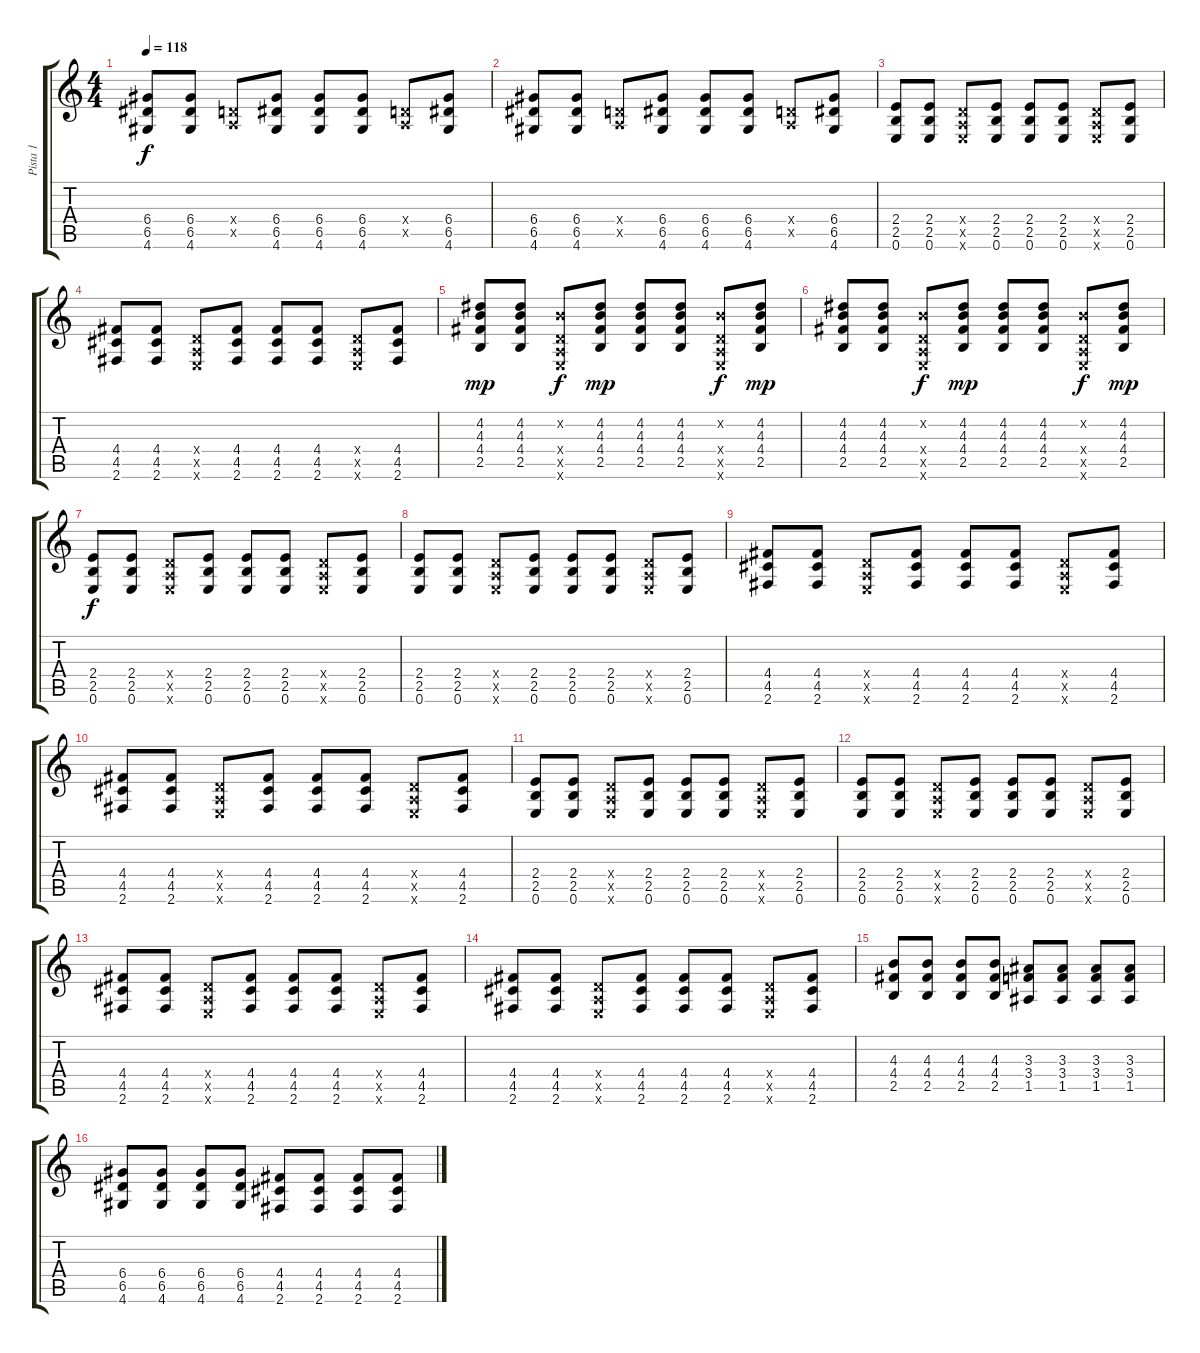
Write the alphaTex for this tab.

\track ("Pista 1" "Pista 1") {instrument acousticguitarsteel}
\staff {score tabs}
\tuning (E4 B3 G3 D3 A2 E2) {hide}
\ts (4 4)
\tempo 118
\clef g2
\ks c
(6.4 6.5 4.6).8{dy f} (6.4 6.5 4.6).8 (0.4{x} 0.5{x}).8 (6.4 6.5 4.6).8 (6.4 6.5 4.6).8 (6.4 6.5 4.6).8 (0.4{x} 0.5{x}).8 (6.4 6.5 4.6).8 |
(6.4 6.5 4.6).8 (6.4 6.5 4.6).8 (0.4{x} 0.5{x}).8 (6.4 6.5 4.6).8 (6.4 6.5 4.6).8 (6.4 6.5 4.6).8 (0.4{x} 0.5{x}).8 (6.4 6.5 4.6).8 |
(2.4 2.5 0.6).8 (2.4 2.5 0.6).8 (0.4{x} 0.5{x} 0.6{x}).8 (2.4 2.5 0.6).8 (2.4 2.5 0.6).8 (2.4 2.5 0.6).8 (0.4{x} 0.5{x} 0.6{x}).8 (2.4 2.5 0.6).8 |
(4.4 4.5 2.6).8 (4.4 4.5 2.6).8 (0.4{x} 0.5{x} 0.6{x}).8 (4.4 4.5 2.6).8 (4.4 4.5 2.6).8 (4.4 4.5 2.6).8 (0.4{x} 0.5{x} 0.6{x}).8 (4.4 4.5 2.6).8 |
(4.2 4.3 4.4 2.5).8{dy mp} (4.2 4.3 4.4 2.5).8 (0.2{x} 0.4{x} 0.5{x} 0.6{x}).8{dy f} (4.2 4.3 4.4 2.5).8{dy mp} (4.2 4.3 4.4 2.5).8 (4.2 4.3 4.4 2.5).8 (0.2{x} 0.4{x} 0.5{x} 0.6{x}).8{dy f} (4.2 4.3 4.4 2.5).8{dy mp} |
(4.2 4.3 4.4 2.5).8 (4.2 4.3 4.4 2.5).8 (0.2{x} 0.4{x} 0.5{x} 0.6{x}).8{dy f} (4.2 4.3 4.4 2.5).8{dy mp} (4.2 4.3 4.4 2.5).8 (4.2 4.3 4.4 2.5).8 (0.2{x} 0.4{x} 0.5{x} 0.6{x}).8{dy f} (4.2 4.3 4.4 2.5).8{dy mp} |
(2.4 2.5 0.6).8{dy f} (2.4 2.5 0.6).8 (0.4{x} 0.5{x} 0.6{x}).8 (2.4 2.5 0.6).8 (2.4 2.5 0.6).8 (2.4 2.5 0.6).8 (0.4{x} 0.5{x} 0.6{x}).8 (2.4 2.5 0.6).8 |
(2.4 2.5 0.6).8 (2.4 2.5 0.6).8 (0.4{x} 0.5{x} 0.6{x}).8 (2.4 2.5 0.6).8 (2.4 2.5 0.6).8 (2.4 2.5 0.6).8 (0.4{x} 0.5{x} 0.6{x}).8 (2.4 2.5 0.6).8 |
(4.4 4.5 2.6).8 (4.4 4.5 2.6).8 (0.4{x} 0.5{x} 0.6{x}).8 (4.4 4.5 2.6).8 (4.4 4.5 2.6).8 (4.4 4.5 2.6).8 (0.4{x} 0.5{x} 0.6{x}).8 (4.4 4.5 2.6).8 |
(4.4 4.5 2.6).8 (4.4 4.5 2.6).8 (0.4{x} 0.5{x} 0.6{x}).8 (4.4 4.5 2.6).8 (4.4 4.5 2.6).8 (4.4 4.5 2.6).8 (0.4{x} 0.5{x} 0.6{x}).8 (4.4 4.5 2.6).8 |
(2.4 2.5 0.6).8 (2.4 2.5 0.6).8 (0.4{x} 0.5{x} 0.6{x}).8 (2.4 2.5 0.6).8 (2.4 2.5 0.6).8 (2.4 2.5 0.6).8 (0.4{x} 0.5{x} 0.6{x}).8 (2.4 2.5 0.6).8 |
(2.4 2.5 0.6).8 (2.4 2.5 0.6).8 (0.4{x} 0.5{x} 0.6{x}).8 (2.4 2.5 0.6).8 (2.4 2.5 0.6).8 (2.4 2.5 0.6).8 (0.4{x} 0.5{x} 0.6{x}).8 (2.4 2.5 0.6).8 |
(4.4 4.5 2.6).8 (4.4 4.5 2.6).8 (0.4{x} 0.5{x} 0.6{x}).8 (4.4 4.5 2.6).8 (4.4 4.5 2.6).8 (4.4 4.5 2.6).8 (0.4{x} 0.5{x} 0.6{x}).8 (4.4 4.5 2.6).8 |
(4.4 4.5 2.6).8 (4.4 4.5 2.6).8 (0.4{x} 0.5{x} 0.6{x}).8 (4.4 4.5 2.6).8 (4.4 4.5 2.6).8 (4.4 4.5 2.6).8 (0.4{x} 0.5{x} 0.6{x}).8 (4.4 4.5 2.6).8 |
(4.3 4.4 2.5).8 (4.3 4.4 2.5).8 (4.3 4.4 2.5).8 (4.3 4.4 2.5).8 (3.3 3.4 1.5).8 (3.3 3.4 1.5).8 (3.3 3.4 1.5).8 (3.3 3.4 1.5).8 |
(6.4 6.5 4.6).8 (6.4 6.5 4.6).8 (6.4 6.5 4.6).8 (6.4 6.5 4.6).8 (4.4 4.5 2.6).8 (4.4 4.5 2.6).8 (4.4 4.5 2.6).8 (4.4 4.5 2.6).8
